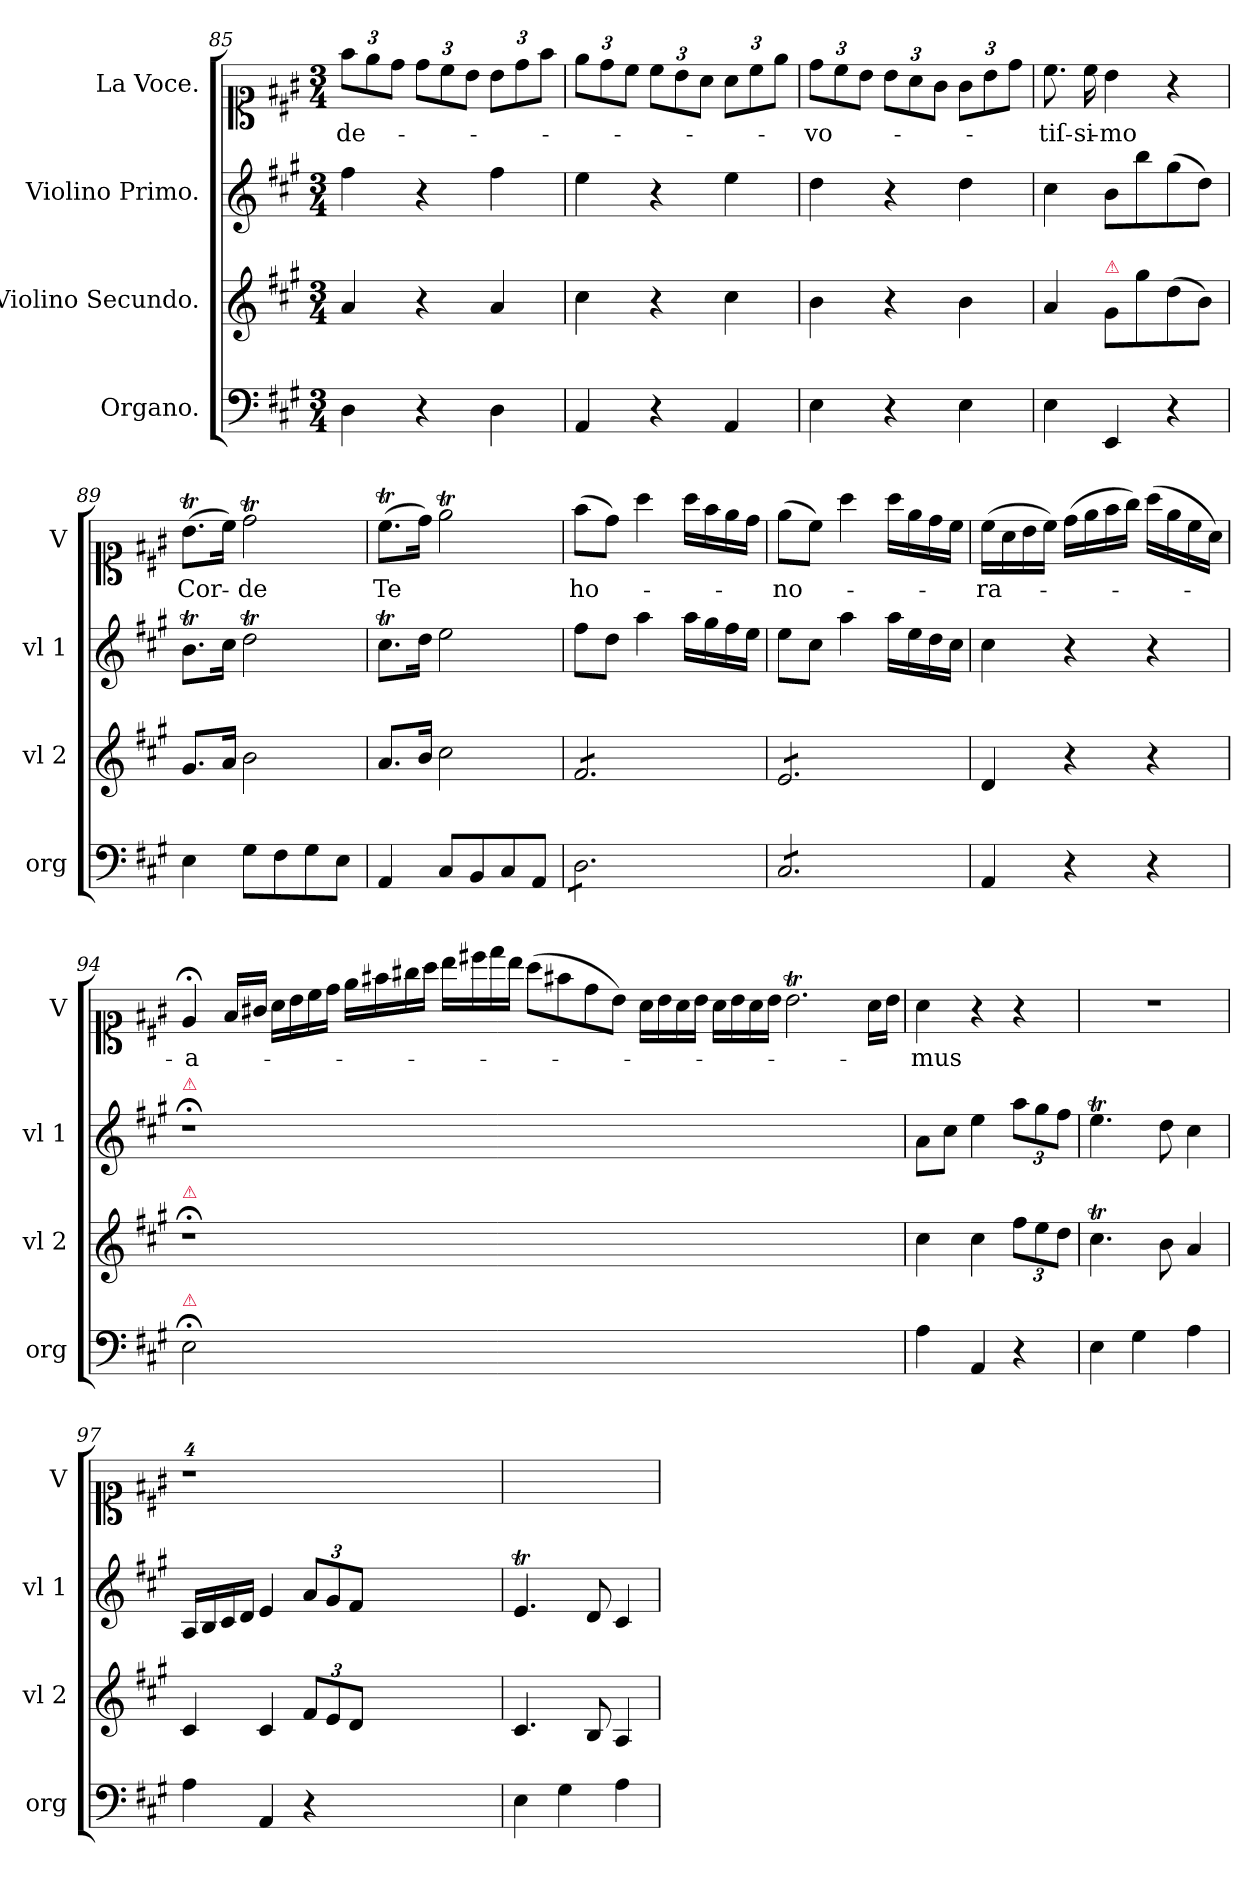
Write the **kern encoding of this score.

**kern	**dynam	**kern	**dynam	**kern	**dynam	**kern	**text
*part4	*part4	*part3	*part3	*part2	*part2	*part1	*part1
*staff4	*staff4	*staff3	*staff3	*staff2	*staff2	*staff1	*staff1
*I"Organo.	*	*I"Violino Secundo.	*	*I"Violino Primo.	*	*I"La Voce.	*
*I'org	*	*I'vl 2	*	*I'vl 1	*	*I'V	*
*clefF4	*	*clefG2	*	*clefG2	*	*clefC1	*
*k[f#c#g#]	*	*k[f#c#g#]	*	*k[f#c#g#]	*	*k[f#c#g#]	*
*A:	*	*A:	*	*A:	*	*A:	*
*M3/4	*	*M3/4	*	*M3/4	*	*M3/4	*
*	*	*	*	*	*	*Xbrackettup	*
=85	=85	=85	=85	=85	=85	=85	=85
4D\	.	4a/	.	4ff#\	.	12ff#\L	de-
.	.	.	.	.	.	12ee\	.
.	.	.	.	.	.	12dd\J	.
4r	.	4r	.	4r	.	12dd\L	.
.	.	.	.	.	.	12cc#\	.
.	.	.	.	.	.	12b\J	.
4D\	.	4a/	.	4ff#\	.	12b\L	.
.	.	.	.	.	.	12dd\	.
.	.	.	.	.	.	12ff#\J	.
=86	=86	=86	=86	=86	=86	=86	=86
4AA/	.	4cc#\	.	4ee\	.	12ee\L	.
.	.	.	.	.	.	12dd\	.
.	.	.	.	.	.	12cc#\J	.
4r	.	4r	.	4r	.	12cc#\L	.
.	.	.	.	.	.	12b\	.
.	.	.	.	.	.	12a\J	.
4AA/	.	4cc#\	.	4ee\	.	12a\L	.
.	.	.	.	.	.	12cc#\	.
.	.	.	.	.	.	12ee\J	.
=87	=87	=87	=87	=87	=87	=87	=87
4E\	.	4b\	.	4dd\	.	12dd\L	-vo-
.	.	.	.	.	.	12cc#\	.
.	.	.	.	.	.	12b\J	.
4r	.	4r	.	4r	.	12b\L	.
.	.	.	.	.	.	12a\	.
.	.	.	.	.	.	12g#\J	.
4E\	.	4b\	.	4dd\	.	12g#\L	.
.	.	.	.	.	.	12b\	.
.	.	.	.	.	.	12dd\J	.
=88	=88	=88	=88	=88	=88	=88	=88
4E\	.	4a/	.	4cc#\	.	8.cc#\	-tiſ-
.	.	.	.	.	.	16cc#\	-si-
!	!	!LO:TX:a:color=crimson:t=⚠	!	!	!	!	!
4EE/	.	8g#/L	.	8b\L	.	4b\	-mo
.	.	8gg#\	.	8bb\	.	.	.
4r	.	(8dd\	.	(8gg#\	.	4r	.
.	.	8b\J)	.	8dd\J)	.	.	.
=89	=89	=89	=89	=89	=89	=89	=89
4E\	.	8.g#/L	.	8.bT\L	.	(8.bT\L	Cor-
.	.	16a/Jk	.	16cc#\Jk	.	16cc#\Jk)	.
8G#\L	.	2b\	.	2ddT\	.	2ddT\	-de
8F#\	.	.	.	.	.	.	.
8G#\	.	.	.	.	.	.	.
8E\J	.	.	.	.	.	.	.
=90	=90	=90	=90	=90	=90	=90	=90
4AA/	.	8.a/L	.	8.cc#t\L	.	(8.cc#t\L	Te
.	.	16b/Jk	.	16dd\Jk	.	16dd\Jk)	.
8C#/L	.	2cc#\	.	2ee\	.	2eeT\	.
8BB/	.	.	.	.	.	.	.
8C#/	.	.	.	.	.	.	.
8AA/J	.	.	.	.	.	.	.
=91	=91	=91	=91	=91	=91	=91	=91
*tremolo	*	*	*	*	*	*	*
*	*	*tremolo	*	*	*	*	*
8D\L	.	8f#/L	.	8ff#\L	.	(8ff#\L	ho-
8D\	.	8f#/	.	8dd\J	.	8dd\J)	.
8D\	.	8f#/	.	4aa\	.	4aa\	.
8D\	.	8f#/	.	.	.	.	.
8D\	.	8f#/	.	16aa\LL	.	16aa\LL	.
.	.	.	.	16gg#\	.	16ff#\	.
8D\J	.	8f#/J	.	16ff#\	.	16ee\	.
.	.	.	.	16ee\JJ	.	16dd\JJ	.
=92	=92	=92	=92	=92	=92	=92	=92
8C#/L	.	8e/L	.	8ee\L	.	(8ee\L	-no-
8C#/	.	8e/	.	8cc#\J	.	8cc#\J)	.
8C#/	.	8e/	.	4aa\	.	4aa\	.
8C#/	.	8e/	.	.	.	.	.
8C#/	.	8e/	.	16aa\LL	.	16aa\LL	.
.	.	.	.	16ee\	.	16ee\	.
8C#/J	.	8e/J	.	16dd\	.	16dd\	.
*	*	*Xtremolo	*	*	*	*	*
*Xtremolo	*	*	*	*	*	*	*
.	.	.	.	16cc#\JJ	.	16cc#\JJ	.
=93	=93	=93	=93	=93	=93	=93	=93
4AA/	.	4d/	.	4cc#\	.	(16cc#\LL	-ra-
.	.	.	.	.	.	16a\	.
.	.	.	.	.	.	16b\	.
.	.	.	.	.	.	16cc#\JJ)	.
4r	.	4r	.	4r	.	(16dd\LL	.
.	.	.	.	.	.	16ee\	.
.	.	.	.	.	.	16ff#\	.
.	.	.	.	.	.	16gg#\JJ)	.
4r	.	4r	.	4r	.	(16aa\LL	.
.	.	.	.	.	.	16ee\	.
.	.	.	.	.	.	16cc#\	.
.	.	.	.	.	.	16a\JJ)	.
=94	=94	=94	=94	=94	=94	=94	=94
!	!	!	!	!LO:TX:a:color=crimson:t=⚠	!	!	!
!	!	!LO:TX:a:color=crimson:t=⚠	!	!	!	!	!
!LO:TX:a:color=crimson:t=⚠	!	!	!	!	!	!	!
!LO:N:vis=2	!	!LO:N:vis=1	!	!LO:N:vis=1	!	!	!
2.E;<;\	.	2.r;<	.	2.r;<	.	4e;</	-a-
.	.	.	.	.	.	16f#/LL	.
.	.	.	.	.	.	16g#X/JJ	.
.	.	.	.	.	.	16a\LL	.
.	.	.	.	.	.	16b\	.
.	.	.	.	.	.	16cc#\	.
.	.	.	.	.	.	16dd\JJ	.
.	.	.	.	.	.	16ee\LL	.
.	.	.	.	.	.	16ff#X\	.
1ryy	.	1ryy	.	1ryy	.	16gg#X\	.
.	.	.	.	.	.	16aa\JJ	.
.	.	.	.	.	.	16bb\LL	.
.	.	.	.	.	.	16ccc#X\	.
.	.	.	.	.	.	16ddd\	.
.	.	.	.	.	.	16bb\JJ	.
.	.	.	.	.	.	(8aa\L	.
.	.	.	.	.	.	8ff#X\	.
.	.	.	.	.	.	8dd\	.
.	.	.	.	.	.	8b\J)	.
.	.	.	.	.	.	16a\LL	.
.	.	.	.	.	.	16b\	.
4.ryy	.	4.ryy	.	4.ryy	.	16a\	.
.	.	.	.	.	.	16b\JJ	.
.	.	.	.	.	.	16a\LL	.
.	.	.	.	.	.	16b\	.
.	.	.	.	.	.	16a\	.
.	.	.	.	.	.	16b\JJ	.
2.ryy	.	2.ryy	.	2.ryy	.	2.bT\	.
8ryy	.	8ryy	.	8ryy	.	16a\LL	.
.	.	.	.	.	.	16b\JJ	.
=95	=95	=95	=95	=95	=95	=95	=95
!	!	!	!LO:DY:a	!	!LO:DY:a	!	!
4A\	Forte.	4cc#\	Forte.	8a\L	Forte.	4a\	-mus
.	.	.	.	8cc#\J	.	.	.
4AA/	.	4cc#\	.	4ee\	.	4r	.
4r	.	12ff#\L	.	12aa\L	.	4r	.
.	.	12ee\	.	12gg#\	.	.	.
.	.	12dd\J	.	12ff#\J	.	.	.
=96	=96	=96	=96	=96	=96	=96	=96
4E\	.	4.cc#t\	.	4.eeT\	.	2.r	.
4G#\	.	.	.	.	.	.	.
.	.	8b\	.	8dd\	.	.	.
4A\	.	4a/	.	4cc#\	.	.	.
=97	=97	=97	=97	=97	=97	=97	=97
4A\	.	4c#/	.	16A/LL	.	4%9r	.
.	.	.	.	16B/	.	.	.
.	.	.	.	16c#/	.	.	.
.	.	.	.	16d/JJ	.	.	.
4AA/	.	4c#/	.	4e/	.	.	.
4r	.	12f#/L	.	12a/L	.	.	.
.	.	12e/	.	12g#/	.	.	.
.	.	12d/J	.	12f#/J	.	.	.
1.ryy	.	1.ryy	.	1.ryy	.	.	.
=98	=98	=98	=98	=98	=98	=98	=98
4E\	.	4.c#/	.	4.eT/	.	2.ryy	.
4G#\	.	.	.	.	.	.	.
.	.	8B/	.	8d/	.	.	.
4A\	.	4A/	.	4c#/	.	.	.
=	=	=	=	=	=	=	=
*-	*-	*-	*-	*-	*-	*-	*-
